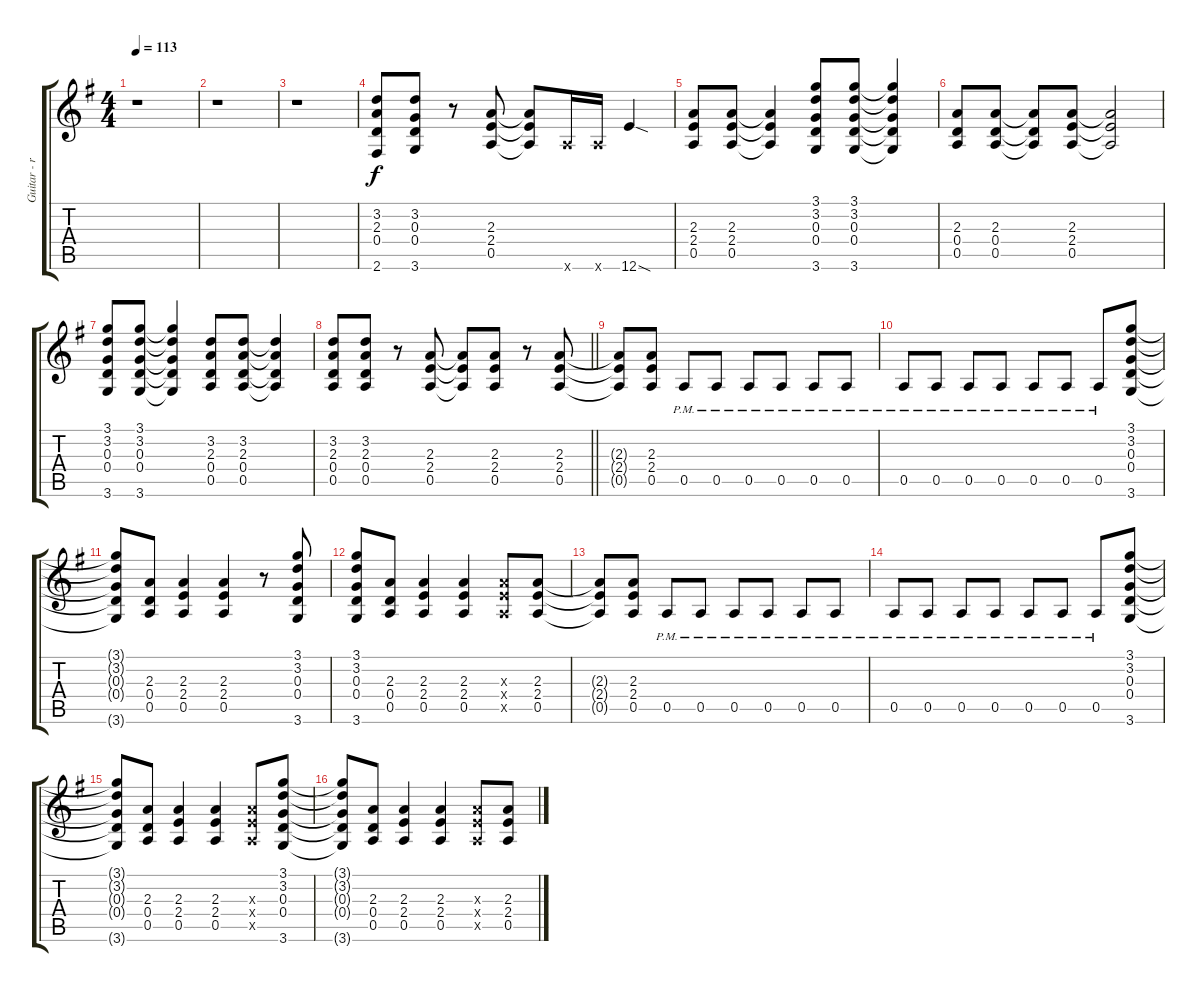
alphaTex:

\track ("Guitar - rhythm - right" "Guitar - r") {instrument overdrivenguitar}
\staff {score tabs}
\tuning (E4 B3 G3 D3 A2 E2) {hide}
\ts (4 4)
\tempo 113
\clef g2
\ks g
r.1{dy f instrument overdrivenguitar} |
r.1 |
r.1 |
(3.2 2.3 0.4 2.6).8 (3.2 0.3 0.4 3.6).8 r.8 (2.3 2.4 0.5).8 (2.3{t} 2.4{t} 0.5{t}).8 5.6{x}.16 5.6{x}.16 12.6{sod}.4 |
(2.3 2.4 0.5).8 (2.3 2.4 0.5).8 (2.3{t} 2.4{t} 0.5{t}).4 (3.1 3.2 0.3 0.4 3.6).8 (3.1 3.2 0.3 0.4 3.6).8 (3.1{t} 3.2{t} 0.3{t} 0.4{t} 3.6{t}).4 |
(2.3 0.4 0.5).8 (2.3 0.4 0.5).8 (2.3{t} 0.4{t} 0.5{t}).8 (2.3 2.4 0.5).8 (2.3{t} 2.4{t} 0.5{t}).2 |
(3.1 3.2 0.3 0.4 3.6).8 (3.1 3.2 0.3 0.4 3.6).8 (3.1{t} 3.2{t} 0.3{t} 0.4{t} 3.6{t}).4 (3.2 2.3 0.4 0.5).8 (3.2 2.3 0.4 0.5).8 (3.2{t} 2.3{t} 0.4{t} 0.5{t}).4 |
\barLineRight lightlight
(3.2 2.3 0.4 0.5).8 (3.2 2.3 0.4 0.5).8 r.8 (2.3 2.4 0.5).8 (2.3{t} 2.4{t} 0.5{t}).8 (2.3 2.4 0.5).8 r.8 (2.3 2.4 0.5).8 |
(2.3{t} 2.4{t} 0.5{t}).8 (2.3 2.4 0.5).8 0.5{pm}.8 0.5{pm}.8 0.5{pm}.8 0.5{pm}.8 0.5{pm}.8 0.5{pm}.8 |
0.5{pm}.8 0.5{pm}.8 0.5{pm}.8 0.5{pm}.8 0.5{pm}.8 0.5{pm}.8 0.5{pm}.8 (3.1 3.2 0.3 0.4 3.6).8 |
(3.1{t} 3.2{t} 0.3{t} 0.4{t} 3.6{t}).8 (2.3 0.4 0.5).8 (2.3 2.4 0.5).4 (2.3 2.4 0.5).4 r.8 (3.1 3.2 0.3 0.4 3.6).8 |
(3.1 3.2 0.3 0.4 3.6).8 (2.3 0.4 0.5).8 (2.3 2.4 0.5).4 (2.3 2.4 0.5).4 (2.3{x} 2.4{x} 0.5{x}).8 (2.3 2.4 0.5).8 |
(2.3{t} 2.4{t} 0.5{t}).8 (2.3 2.4 0.5).8 0.5{pm}.8 0.5{pm}.8 0.5{pm}.8 0.5{pm}.8 0.5{pm}.8 0.5{pm}.8 |
0.5{pm}.8 0.5{pm}.8 0.5{pm}.8 0.5{pm}.8 0.5{pm}.8 0.5{pm}.8 0.5{pm}.8 (3.1 3.2 0.3 0.4 3.6).8 |
(3.1{t} 3.2{t} 0.3{t} 0.4{t} 3.6{t}).8 (2.3 0.4 0.5).8 (2.3 2.4 0.5).4 (2.3 2.4 0.5).4 (2.3{x} 2.4{x} 0.5{x}).8 (3.1 3.2 0.3 0.4 3.6).8 |
(3.1{t} 3.2{t} 0.3{t} 0.4{t} 3.6{t}).8 (2.3 0.4 0.5).8 (2.3 2.4 0.5).4 (2.3 2.4 0.5).4 (2.3{x} 2.4{x} 0.5{x}).8 (2.3 2.4 0.5).8
